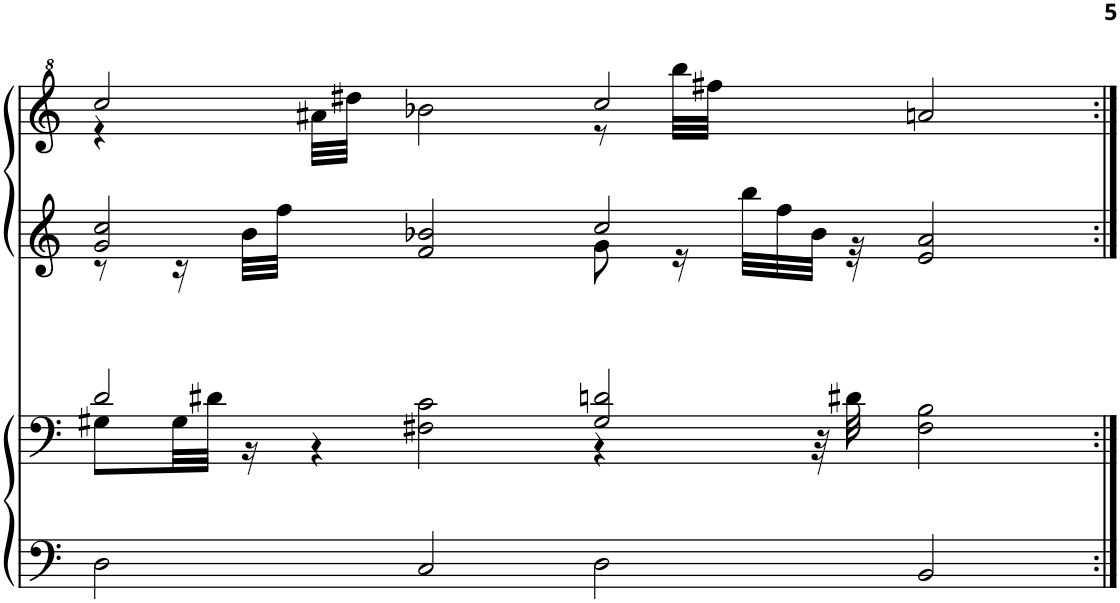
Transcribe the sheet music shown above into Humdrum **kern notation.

**kern	**kern	**kern	**kern
*part4	*part3	*part2	*part1
*staff4	*staff3	*staff2	*staff1
*I"Piano 4	*I"Piano	*I"Piano 3	*I"Piano
*I'Pno	*I'Pno	*I'Pno	*I'Pno
!!LO:PB:g=z
*clefF4	*clefF4	*clefG2	*clefG^2
*k[]	*k[]	*k[]	*k[]
*M8/4	*M8/4	*M8/4	*M8/4
=21	=21	=21	=21
*	*^	*^	*^
2D\	2d/	8G#X\L	2g/ 2cc/	8r	2ccc/	4r
.	.	32G#\LL	.	16r	.	.
.	.	32d#X\JJJ	.	.	.	.
.	.	16r	.	32b\LLL	.	.
.	.	.	.	32ff\JJJ	.	.
.	.	4r	.	2.ryy	.	32aa#X\LLL
.	.	.	.	.	.	32ddd#X\JJJ
.	.	.	.	.	.	8.ryy
*	*	*	*	*	*v	*v
2C/	2F#X\ 2c\	2ryy	2f/ 2b-X/	.	2bb-X\
*	*	*	*	*	*^
2D\	2G#/ 2dn/	4r	2cc/	8g\	2ccc/	8r
.	.	.	.	16r	.	32bbb\LLL
.	.	.	.	.	.	32fff#X\JJJ
.	.	.	.	32bb\LLL	.	2ryy
.	.	.	.	32ff\	.	.
.	.	32r	.	32b-\JJJ	.	.
.	.	32d#X\	.	32r	.	.
.	.	2ryy	.	2ryy	.	.
2BB/	2F#\ 2B\	.	2e/ 2a/	.	2aan/	.
.	.	.	.	.	.	4ryy
.	.	8.ryy	.	8.ryy	.	.
.	.	.	.	.	.	16ryy
*	*v	*v	*	*	*v	*v
*	*	*v	*v	*
=:|!	=:|!	=:|!	=:|!
*-	*-	*-	*-
